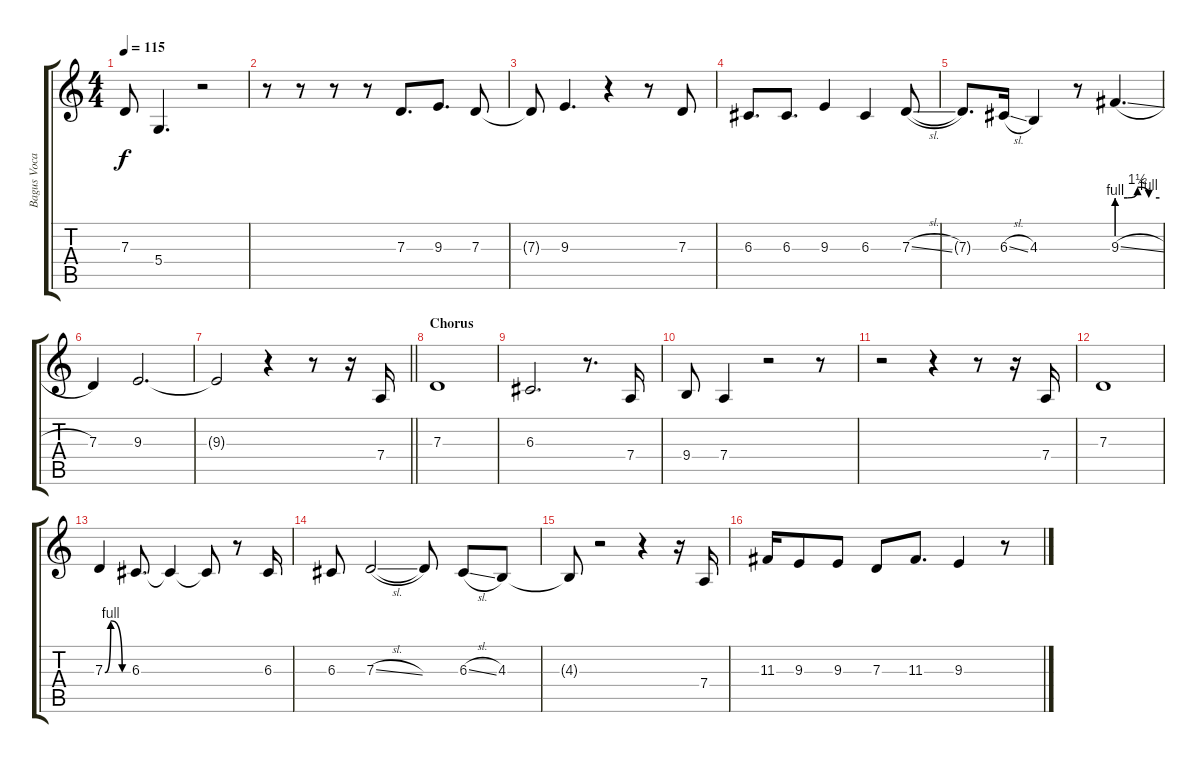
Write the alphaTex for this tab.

\track ("Bagus Vocal" "Bagus Voca") {instrument lead2sawtooth}
\staff {score tabs}
\tuning (E4 B3 G3 D3 A2 E2) {hide}
\ts (4 4)
\tempo 115
\clef g2
\ks c
7.3{t}.8{dy f} 5.4.4{d} r.2 |
r.8 r.8 r.8 r.8 7.3.8{d} 9.3.8{d} 7.3.8 |
7.3{t}.8 9.3.4{d} r.4 r.8 7.3.8 |
6.3.8{d} 6.3.8{d} 9.3.4 6.3.4 7.3{sl}.8 |
7.3{t}.8{d} 6.3{sl}.16 4.3.4 r.8 9.3{be (custom 0 4 15 4 29 6 45 4 60 4) sl}.4{d} |
7.3.4 9.3.2{d} |
\barLineRight lightlight
9.3{t}.2 r.4 r.8 r.16 7.4.16 |
\section ("" "Chorus")
7.3.1 |
6.3.2{d} r.8{d} 7.4.16 |
9.4.8 7.4.4 r.2 r.8 |
r.2 r.4 r.8 r.16 7.4.16 |
7.3.1 |
7.3{be (custom 0 0 15 4 45 0 60 0)}.4 6.3.8{d} 6.3{t}.4 6.3{t}.8 r.8 6.3.16 |
6.3.8 7.3{sl}.2 7.3{t}.8 6.3{sl}.8 4.3.8 |
4.3{t}.8 r.2 r.4 r.16 7.4.16 |
11.3.16 9.3.8 9.3.8 7.3.8 11.3.8{d} 9.3.4 r.8
